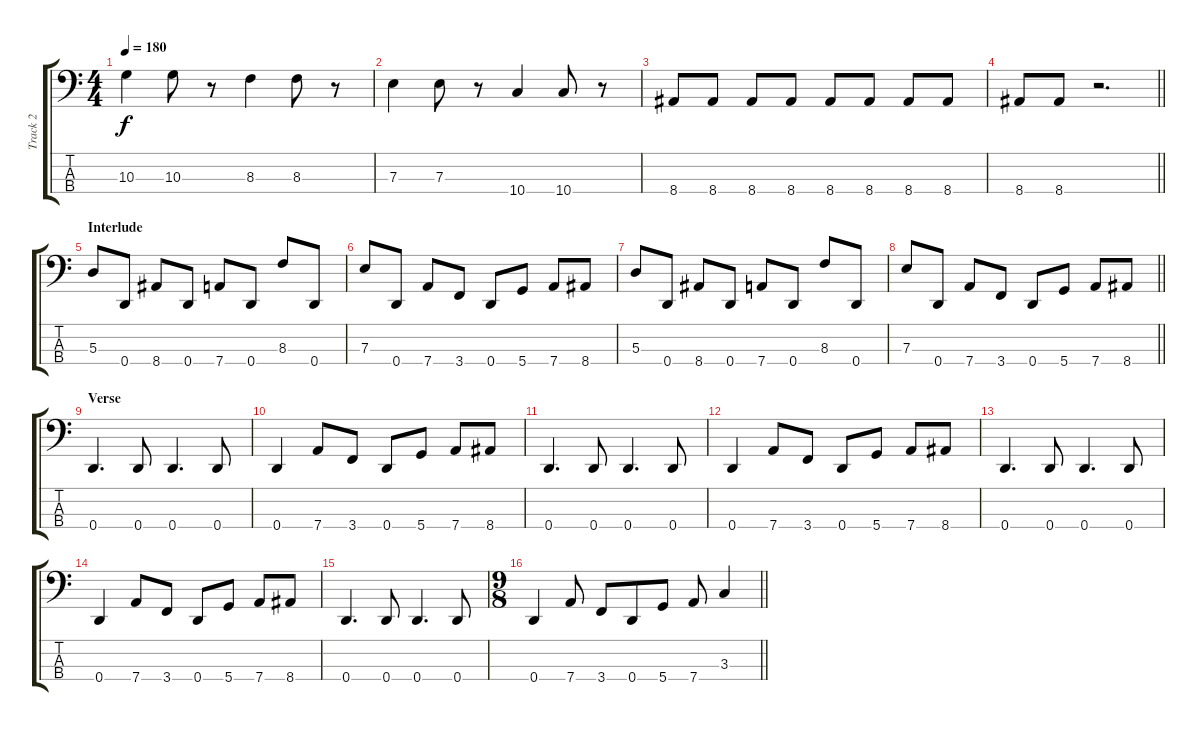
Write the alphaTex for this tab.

\track ("Track 2" "Track 2") {instrument electricbasspick}
\staff {score tabs}
\tuning (G2 D2 A1 D1) {hide}
\ts (4 4)
\tempo 180
\clef f4
\ks c
10.3.4{dy f} 10.3.8 r.8 8.3.4 8.3.8 r.8 |
7.3.4 7.3.8 r.8 10.4.4 10.4.8 r.8 |
8.4.8 8.4.8 8.4.8 8.4.8 8.4.8 8.4.8 8.4.8 8.4.8 |
\barLineRight lightlight
8.4.8 8.4.8 r.2{d} |
\section ("" "Interlude")
5.3.8 0.4.8 8.4.8 0.4.8 7.4.8 0.4.8 8.3.8 0.4.8 |
7.3.8 0.4.8 7.4.8 3.4.8 0.4.8 5.4.8 7.4.8 8.4.8 |
5.3.8 0.4.8 8.4.8 0.4.8 7.4.8 0.4.8 8.3.8 0.4.8 |
\barLineRight lightlight
7.3.8 0.4.8 7.4.8 3.4.8 0.4.8 5.4.8 7.4.8 8.4.8 |
\section ("" "Verse")
0.4.4{d} 0.4.8 0.4.4{d} 0.4.8 |
0.4.4 7.4.8 3.4.8 0.4.8 5.4.8 7.4.8 8.4.8 |
0.4.4{d} 0.4.8 0.4.4{d} 0.4.8 |
0.4.4 7.4.8 3.4.8 0.4.8 5.4.8 7.4.8 8.4.8 |
0.4.4{d} 0.4.8 0.4.4{d} 0.4.8 |
0.4.4 7.4.8 3.4.8 0.4.8 5.4.8 7.4.8 8.4.8 |
0.4.4{d} 0.4.8 0.4.4{d} 0.4.8 |
\ts (9 8)
\barLineRight lightlight
0.4.4 7.4.8 3.4.8 0.4.8 5.4.8 7.4.8 3.3.4
